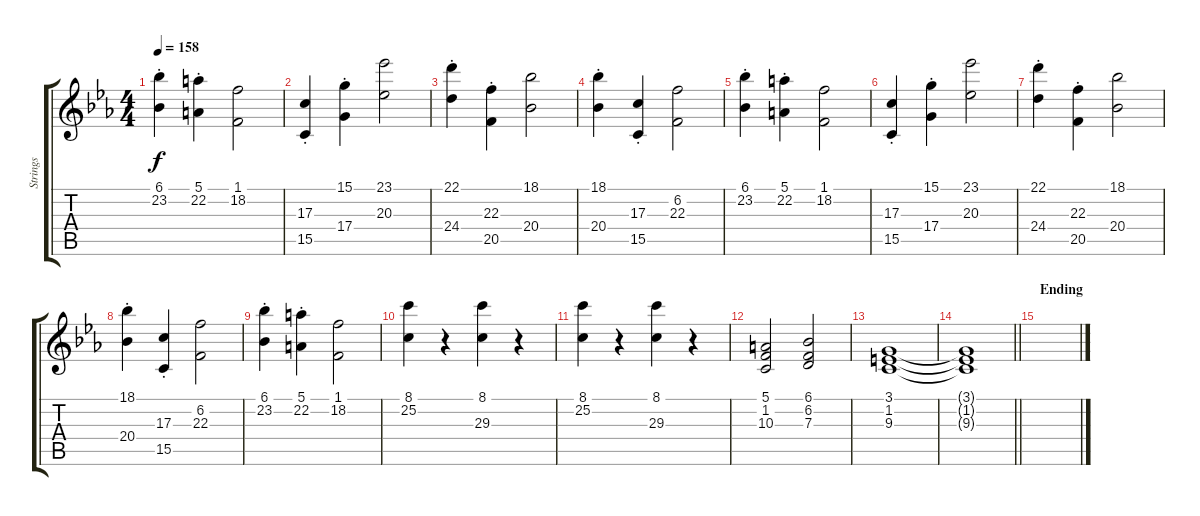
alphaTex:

\track ("Strings" "Strings") {instrument stringensemble1}
\staff {score tabs}
\tuning (E4 B3 G3 D3 A2 E2) {hide}
\ts (4 4)
\tempo 158
\clef g2
\ks eb
(6.1{st} 23.2{st}).4{dy f} (5.1{st} 22.2{st}).4 (1.1 18.2).2 |
(17.3{st} 15.5{st}).4 (15.1{st} 17.4{st}).4 (23.1 20.3).2 |
(22.1{st} 24.4{st}).4 (22.3{st} 20.5{st}).4 (18.1 20.4).2 |
(18.1{st} 20.4{st}).4 (17.3{st} 15.5{st}).4 (6.2 22.3).2 |
(6.1{st} 23.2{st}).4 (5.1{st} 22.2{st}).4 (1.1 18.2).2 |
(17.3{st} 15.5{st}).4 (15.1{st} 17.4{st}).4 (23.1 20.3).2 |
(22.1{st} 24.4{st}).4 (22.3{st} 20.5{st}).4 (18.1 20.4).2 |
(18.1{st} 20.4{st}).4 (17.3{st} 15.5{st}).4 (6.2 22.3).2 |
(6.1{st} 23.2{st}).4 (5.1{st} 22.2{st}).4 (1.1 18.2).2 |
(8.1 25.2).4 r.4 (8.1 29.3).4 r.4 |
(8.1 25.2).4 r.4 (8.1 29.3).4 r.4 |
(5.1 1.2 10.3).2 (6.1 6.2 7.3).2 |
(3.1 1.2 9.3).1 |
\barLineRight lightlight
(3.1{t} 1.2{t} 9.3{t}).1 |
\section ("" "Ending")
